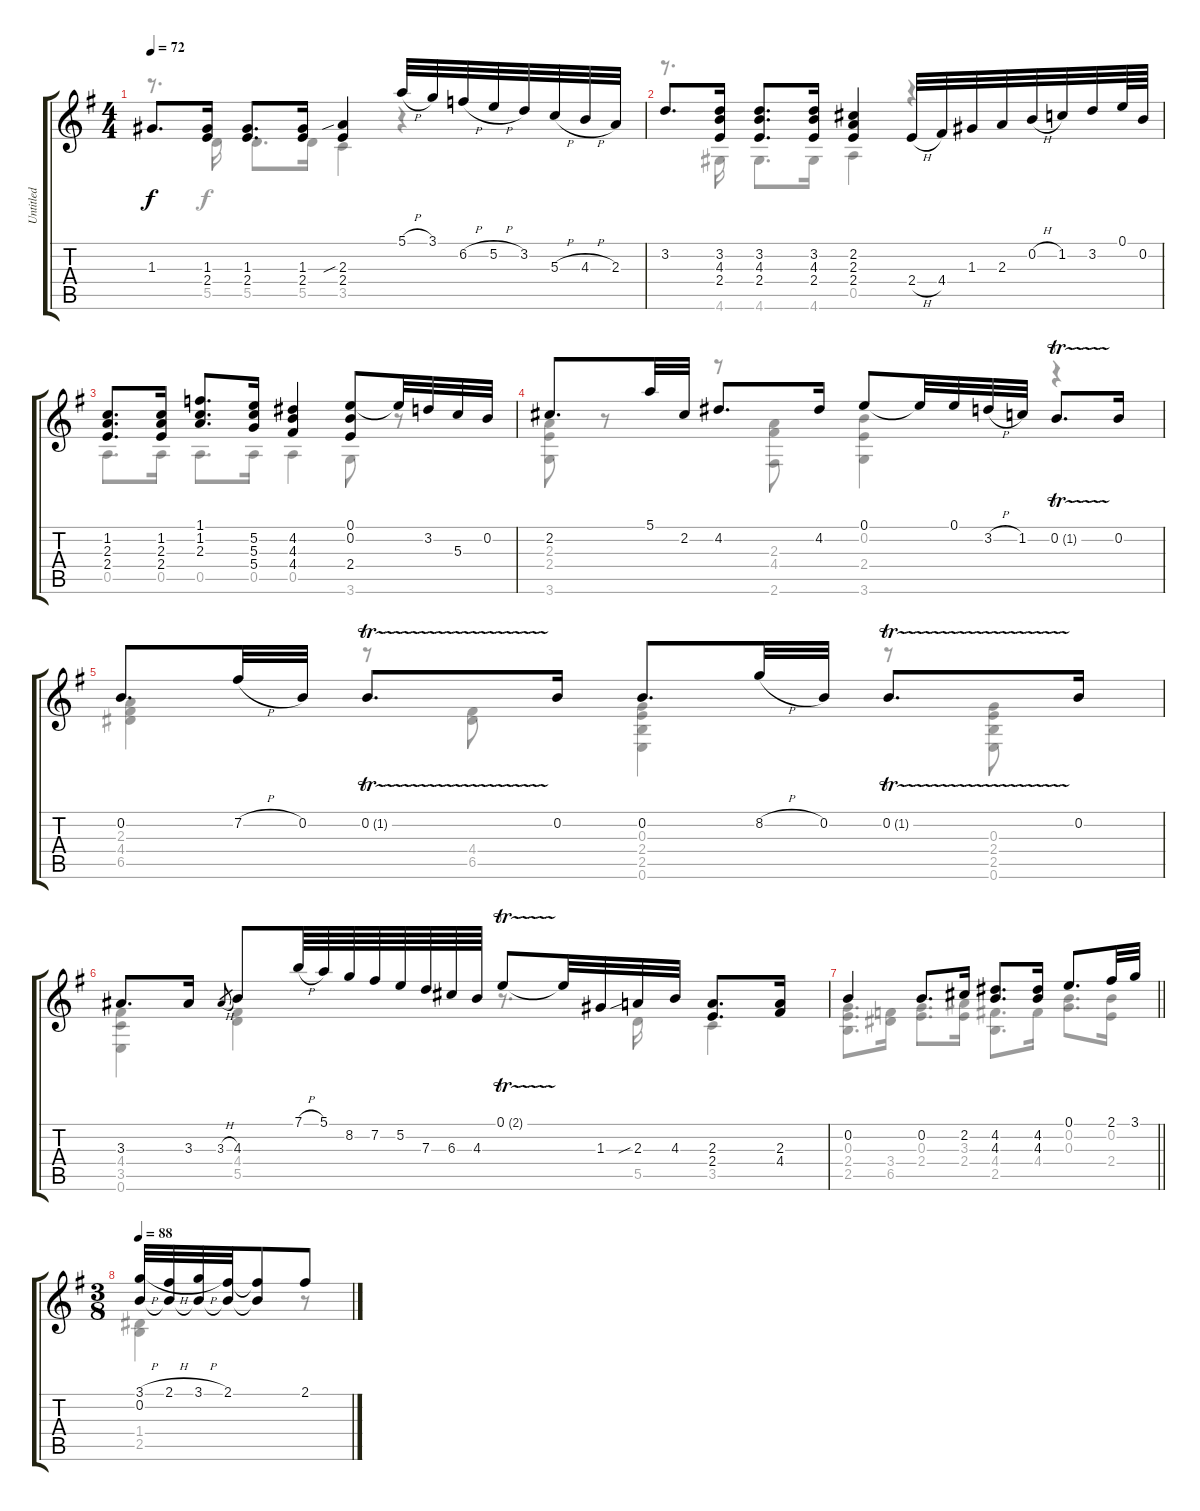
\track ("Untitled" "Untitled") {instrument acousticguitarnylon}
\staff {score tabs}
\tuning (E4 B3 G3 D3 A2 E2) {hide}
\voice
\ts (4 4)
\tempo 72
\clef g2
\ks g
1.3.8{d dy f} (1.3 2.4).16 (1.3 2.4).8{d} (1.3 2.4).16 (2.3{sib} 2.4).4 5.1{h}.32 3.1.32 6.2{h}.32 5.2{h}.32 3.2.32 5.3{h}.32 4.3{h}.32 2.3.32 |
3.2.8{d} (3.2 4.3 2.4).16 (3.2 4.3 2.4).8{d} (3.2 4.3 2.4).16 (2.2 2.3 2.4).4 2.4{h}.32 4.4.32 1.3.32 2.3.32 0.2{h}.32 1.2.32 3.2.32 0.1.64 0.2.64 |
(1.2 2.3 2.4).8{d} (1.2 2.3 2.4).16 (1.1 1.2 2.3).8{d} (5.2 5.3 5.4).16 (4.2 4.3 4.4).4 (0.1 0.2 2.4).8 0.1{t}.32 3.2.32 5.3.32 0.2.32 |
2.2.8{d} 5.1.32 2.2.32 4.2.8{d} 4.2.16 0.1.8 0.1{t}.32 0.1.32 3.2{h}.32 1.2.32 0.2{tr (1 32)}.8{d} 0.2.16 |
0.2.8{d} 7.2{h}.32 0.2.32 0.2{tr (1 32)}.8{d} 0.2.16 0.2.8{d} 8.2{h}.32 0.2.32 0.2{tr (1 32)}.8{d} 0.2.16 |
3.3.8{d} 3.3.16 3.3{h}.8{gr} 4.3.8 7.1{h}.64 5.1.64 8.2.64 7.2.64 5.2.64 7.3.64 6.3.64 4.3.64 0.1{tr (2 32)}.8 0.1{t}.32 1.3.32 2.3{sib}.32 4.3.32 (2.3 2.4).8{d} (2.3 4.4).16 |
\barLineRight lightlight
0.2.4 0.2.8{d} 2.2.16 (4.2 4.3).8{d} (4.2 4.3).16 0.1.8{d} 2.1.32 3.1.32 |
\ts (3 8)
\tempo 88
(3.1{h} 0.2).32 (2.1{h} 0.2{t}).32 (3.1{h} 0.2{t}).32 (2.1 0.2{t}).32 (2.1{t} 0.2{t}).8 2.1.8
\voice
\clef g2
\ottava regular
\simile none
\ks g
r.8{d dy f} 5.5.16 5.5.8{d} 5.5.16 3.5.4 r.4 |
r.8{d} 4.6.16 4.6.8{d} 4.6.16 0.5.4 r.4 |
0.5.8{d} 0.5.16 0.5.8{d} 0.5.16 0.5.4 3.6.8 r.8 |
(2.3 2.4 3.6).8 r.8 r.8 (2.3 4.4 2.6).8 (0.2 2.4 3.6).4 r.4 |
(2.3 4.4 6.5).4 r.8 (4.4 6.5).8 (0.3 2.4 2.5 0.6).4 r.8 (0.3 2.4 2.5 0.6).8 |
(4.4 3.5 0.6).4 (4.4 5.5).4 r.8{d} 5.5.16 3.5.4 |
\barLineRight lightlight
(0.3 2.4 2.5).8{d} (3.4 6.5).16 (0.3 2.4).8{d} (3.3 2.4).16 (4.4 2.5).8{d} 4.4.16 (0.2 0.3).8{d} (0.2 2.4).16 |
(1.4 2.5).4 r.8
